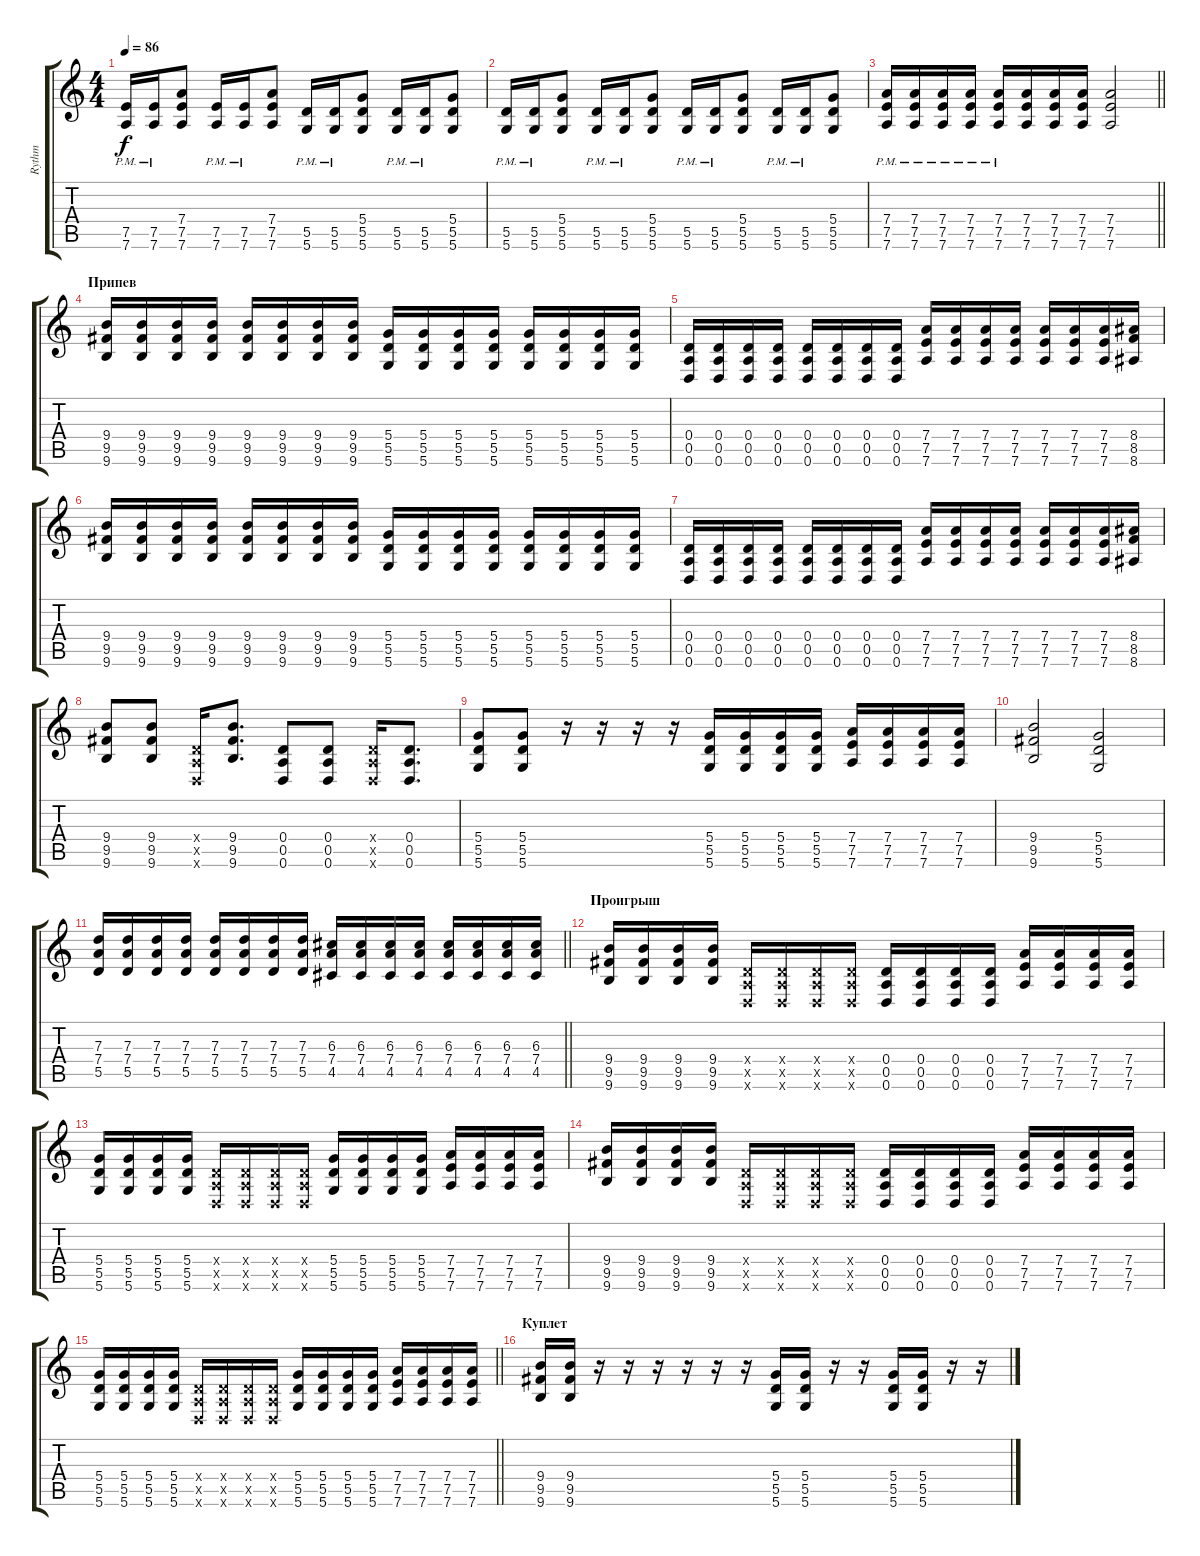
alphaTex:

\track ("Rythm" "Rythm") {instrument distortionguitar}
\staff {score tabs}
\tuning (E4 B3 G3 D3 A2 D2) {hide}
\ts (4 4)
\tempo 86
\clef g2
\ks c
(7.5{pm} 7.6{pm}).16{dy f} (7.5{pm} 7.6{pm}).16 (7.4 7.5 7.6).8 (7.5{pm} 7.6{pm}).16 (7.5{pm} 7.6{pm}).16 (7.4 7.5 7.6).8 (5.5{pm} 5.6{pm}).16 (5.5{pm} 5.6{pm}).16 (5.4 5.5 5.6).8 (5.5{pm} 5.6{pm}).16 (5.5{pm} 5.6{pm}).16 (5.4 5.5 5.6).8 |
(5.5{pm} 5.6{pm}).16 (5.5{pm} 5.6{pm}).16 (5.4 5.5 5.6).8 (5.5{pm} 5.6{pm}).16 (5.5{pm} 5.6{pm}).16 (5.4 5.5 5.6).8 (5.5{pm} 5.6{pm}).16 (5.5{pm} 5.6{pm}).16 (5.4 5.5 5.6).8 (5.5{pm} 5.6{pm}).16 (5.5{pm} 5.6{pm}).16 (5.4 5.5 5.6).8 |
\barLineRight lightlight
(7.4{pm} 7.5{pm} 7.6{pm}).16 (7.4{pm} 7.5{pm} 7.6{pm}).16 (7.4{pm} 7.5{pm} 7.6{pm}).16 (7.4{pm} 7.5{pm} 7.6{pm}).16 (7.4{pm} 7.5{pm} 7.6{pm}).16 (7.4 7.5 7.6).16 (7.4 7.5 7.6).16 (7.4 7.5 7.6).16 (7.4 7.5 7.6).2 |
\section ("" "Припев")
(9.4 9.5 9.6).16 (9.4 9.5 9.6).16 (9.4 9.5 9.6).16 (9.4 9.5 9.6).16 (9.4 9.5 9.6).16 (9.4 9.5 9.6).16 (9.4 9.5 9.6).16 (9.4 9.5 9.6).16 (5.4 5.5 5.6).16 (5.4 5.5 5.6).16 (5.4 5.5 5.6).16 (5.4 5.5 5.6).16 (5.4 5.5 5.6).16 (5.4 5.5 5.6).16 (5.4 5.5 5.6).16 (5.4 5.5 5.6).16 |
(0.4 0.5 0.6).16 (0.4 0.5 0.6).16 (0.4 0.5 0.6).16 (0.4 0.5 0.6).16 (0.4 0.5 0.6).16 (0.4 0.5 0.6).16 (0.4 0.5 0.6).16 (0.4 0.5 0.6).16 (7.4 7.5 7.6).16 (7.4 7.5 7.6).16 (7.4 7.5 7.6).16 (7.4 7.5 7.6).16 (7.4 7.5 7.6).16 (7.4 7.5 7.6).16 (7.4 7.5 7.6).16 (8.4 8.5 8.6).16 |
(9.4 9.5 9.6).16 (9.4 9.5 9.6).16 (9.4 9.5 9.6).16 (9.4 9.5 9.6).16 (9.4 9.5 9.6).16 (9.4 9.5 9.6).16 (9.4 9.5 9.6).16 (9.4 9.5 9.6).16 (5.4 5.5 5.6).16 (5.4 5.5 5.6).16 (5.4 5.5 5.6).16 (5.4 5.5 5.6).16 (5.4 5.5 5.6).16 (5.4 5.5 5.6).16 (5.4 5.5 5.6).16 (5.4 5.5 5.6).16 |
(0.4 0.5 0.6).16 (0.4 0.5 0.6).16 (0.4 0.5 0.6).16 (0.4 0.5 0.6).16 (0.4 0.5 0.6).16 (0.4 0.5 0.6).16 (0.4 0.5 0.6).16 (0.4 0.5 0.6).16 (7.4 7.5 7.6).16 (7.4 7.5 7.6).16 (7.4 7.5 7.6).16 (7.4 7.5 7.6).16 (7.4 7.5 7.6).16 (7.4 7.5 7.6).16 (7.4 7.5 7.6).16 (8.4 8.5 8.6).16 |
(9.4 9.5 9.6).8 (9.4 9.5 9.6).8 (0.4{x} 0.5{x} 0.6{x}).16 (9.4 9.5 9.6).8{d} (0.4 0.5 0.6).8 (0.4 0.5 0.6).8 (0.4{x} 0.5{x} 0.6{x}).16 (0.4 0.5 0.6).8{d} |
(5.4 5.5 5.6).8 (5.4 5.5 5.6).8 r.16 r.16 r.16 r.16 (5.4 5.5 5.6).16 (5.4 5.5 5.6).16 (5.4 5.5 5.6).16 (5.4 5.5 5.6).16 (7.4 7.5 7.6).16 (7.4 7.5 7.6).16 (7.4 7.5 7.6).16 (7.4 7.5 7.6).16 |
(9.4 9.5 9.6).2 (5.4 5.5 5.6).2 |
\barLineRight lightlight
(7.3 7.4 5.5).16 (7.3 7.4 5.5).16 (7.3 7.4 5.5).16 (7.3 7.4 5.5).16 (7.3 7.4 5.5).16 (7.3 7.4 5.5).16 (7.3 7.4 5.5).16 (7.3 7.4 5.5).16 (6.3 7.4 4.5).16 (6.3 7.4 4.5).16 (6.3 7.4 4.5).16 (6.3 7.4 4.5).16 (6.3 7.4 4.5).16 (6.3 7.4 4.5).16 (6.3 7.4 4.5).16 (6.3 7.4 4.5).16 |
\section ("" "Проигрыш")
(9.4 9.5 9.6).16 (9.4 9.5 9.6).16 (9.4 9.5 9.6).16 (9.4 9.5 9.6).16 (0.4{x} 0.5{x} 0.6{x}).16 (0.4{x} 0.5{x} 0.6{x}).16 (0.4{x} 0.5{x} 0.6{x}).16 (0.4{x} 0.5{x} 0.6{x}).16 (0.4 0.5 0.6).16 (0.4 0.5 0.6).16 (0.4 0.5 0.6).16 (0.4 0.5 0.6).16 (7.4 7.5 7.6).16 (7.4 7.5 7.6).16 (7.4 7.5 7.6).16 (7.4 7.5 7.6).16 |
(5.4 5.5 5.6).16 (5.4 5.5 5.6).16 (5.4 5.5 5.6).16 (5.4 5.5 5.6).16 (0.4{x} 0.5{x} 0.6{x}).16 (0.4{x} 0.5{x} 0.6{x}).16 (0.4{x} 0.5{x} 0.6{x}).16 (0.4{x} 0.5{x} 0.6{x}).16 (5.4 5.5 5.6).16 (5.4 5.5 5.6).16 (5.4 5.5 5.6).16 (5.4 5.5 5.6).16 (7.4 7.5 7.6).16 (7.4 7.5 7.6).16 (7.4 7.5 7.6).16 (7.4 7.5 7.6).16 |
(9.4 9.5 9.6).16 (9.4 9.5 9.6).16 (9.4 9.5 9.6).16 (9.4 9.5 9.6).16 (0.4{x} 0.5{x} 0.6{x}).16 (0.4{x} 0.5{x} 0.6{x}).16 (0.4{x} 0.5{x} 0.6{x}).16 (0.4{x} 0.5{x} 0.6{x}).16 (0.4 0.5 0.6).16 (0.4 0.5 0.6).16 (0.4 0.5 0.6).16 (0.4 0.5 0.6).16 (7.4 7.5 7.6).16 (7.4 7.5 7.6).16 (7.4 7.5 7.6).16 (7.4 7.5 7.6).16 |
\barLineRight lightlight
(5.4 5.5 5.6).16 (5.4 5.5 5.6).16 (5.4 5.5 5.6).16 (5.4 5.5 5.6).16 (0.4{x} 0.5{x} 0.6{x}).16 (0.4{x} 0.5{x} 0.6{x}).16 (0.4{x} 0.5{x} 0.6{x}).16 (0.4{x} 0.5{x} 0.6{x}).16 (5.4 5.5 5.6).16 (5.4 5.5 5.6).16 (5.4 5.5 5.6).16 (5.4 5.5 5.6).16 (7.4 7.5 7.6).16 (7.4 7.5 7.6).16 (7.4 7.5 7.6).16 (7.4 7.5 7.6).16 |
\section ("" "Куплет")
(9.4 9.5 9.6).16 (9.4 9.5 9.6).16 r.16 r.16 r.16 r.16 r.16 r.16 (5.4 5.5 5.6).16 (5.4 5.5 5.6).16 r.16 r.16 (5.4 5.5 5.6).16 (5.4 5.5 5.6).16 r.16 r.16
